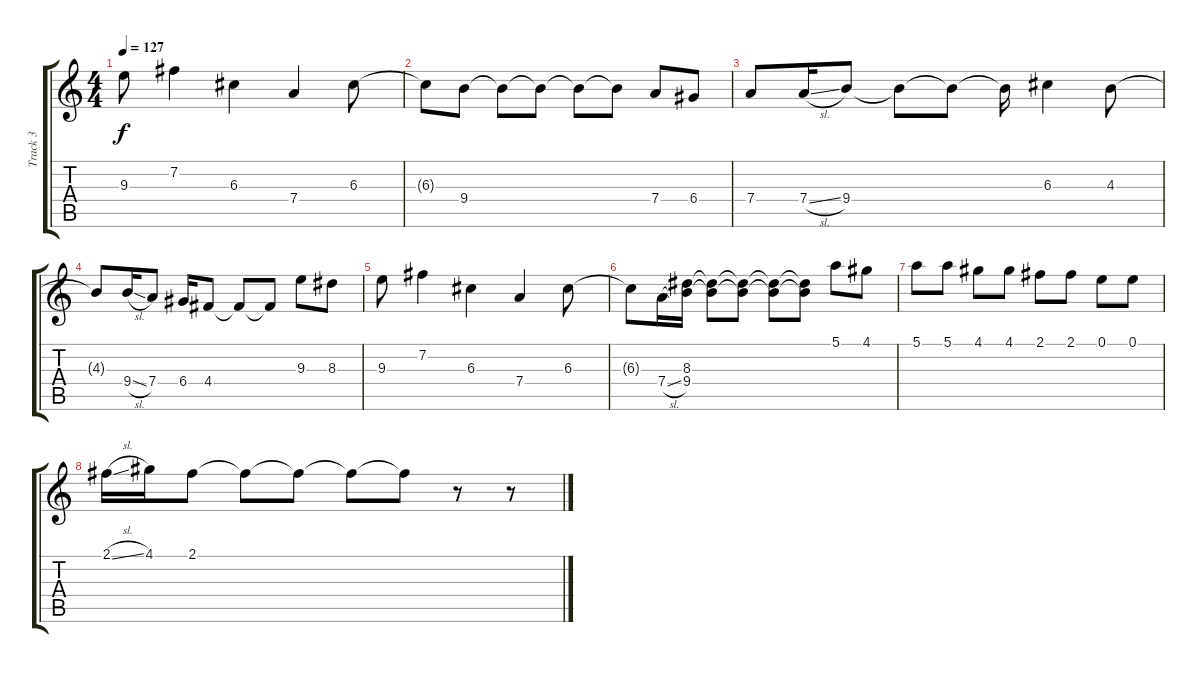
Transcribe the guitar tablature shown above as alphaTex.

\track ("Track 3" "Track 3") {instrument overdrivenguitar}
\staff {score tabs}
\tuning (E4 B3 G3 D3 A2 E2) {hide}
\ts (4 4)
\tempo 127
\clef g2
\ks c
9.3.8{dy f} 7.2.4 6.3.4 7.4.4 6.3.8 |
6.3{t}.8 9.4.8 9.4{t}.8 9.4{t}.8 9.4{t}.8 9.4{t}.8 7.4.8 6.4.8 |
7.4.8 7.4{sl}.16 9.4.8 9.4{t}.8 9.4{t}.8 9.4{t}.16 6.3.4 4.3.8 |
4.3{t}.8 9.4{sl}.16 7.4.8 6.4.16 4.4.8 4.4{t}.8 4.4{t}.8 9.3.8 8.3.8 |
9.3.8 7.2.4 6.3.4 7.4.4 6.3.8 |
6.3{t}.8 7.4{sl}.16 (8.3 9.4).16 (8.3{t} 9.4{t}).8 (8.3{t} 9.4{t}).8 (8.3{t} 9.4{t}).8 (8.3{t} 9.4{t}).8 5.1.8 4.1.8 |
5.1.8 5.1.8 4.1.8 4.1.8 2.1.8 2.1.8 0.1.8 0.1.8 |
2.1{sl}.16 4.1.16 2.1.8 2.1{t}.8 2.1{t}.8 2.1{t}.8 2.1{t}.8 r.8 r.8
